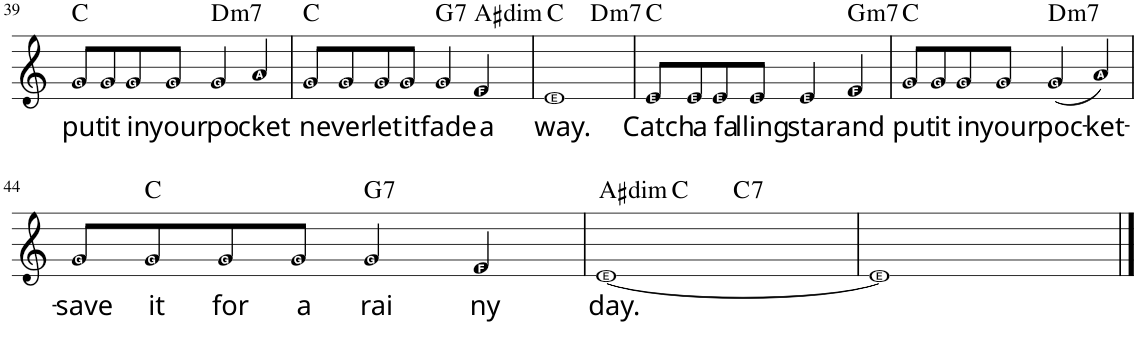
**kern	**text	**harte
*part1	*part1	*part1
*staff1	*staff1	*
*I"Piano	*	*
*I'Pno.	*	*
!!LO:PB:g=z
*clefG2	*	*
*k[]	*	*
*M4/4	*	*
=39	=39	=39
!	!LO:LY:b	!
8g/L	put	C:maj
!	!LO:LY:b	!
8g/	it	.
!	!LO:LY:b	!
8g/	in	.
!	!LO:LY:b	!
8g/J	your	.
!	!LO:LY:b	!LO:H:kt=m7
4g/	po	D:min7
!	!LO:LY:b	!
4a/	cket	.
=40	=40	=40
!	!LO:LY:b	!
8g/L	ne	C:maj
!	!LO:LY:b	!
8g/	ver	.
!	!LO:LY:b	!
8g/	let	.
!	!LO:LY:b	!
8g/J	it	.
!	!LO:LY:b	!LO:H:kt=7
4g/	fade	G:7
!	!LO:LY:b	!LO:H:kt=dim
4f/	a	A#:dim
=41	=41	=41
!	!LO:LY:b	!
*^	*	*
1e	2ryy	way.	C:maj
!	!	!	!LO:H:kt=m7
.	2ryy	.	D:min7
=42	=42	=42	=42
!	!	!LO:LY:b	!
*v	*v	*	*
8e/L	Catch	C:maj
!	!LO:LY:b	!
8e/	a	.
!	!LO:LY:b	!
8e/	fa	.
!	!LO:LY:b	!
8e/J	lling	.
!	!LO:LY:b	!
4e/	star	.
!	!LO:LY:b	!LO:H:kt=m7
4f/	and	G:min7
=43	=43	=43
!	!LO:LY:b	!
8g/L	put	C:maj
!	!LO:LY:b	!
8g/	it	.
!	!LO:LY:b	!
8g/	in	.
!	!LO:LY:b	!
8g/J	your	.
!	!LO:LY:b	!LO:H:kt=m7
(4g/	poc-	D:min7
!	!LO:LY:b	!
4a/)	-ket-	.
!!LO:LB:g=z
=44	=44	=44
!	!LO:LY:b	!
8g/L	-save	.
!	!LO:LY:b	!
8g/	it	C:maj
!	!LO:LY:b	!
8g/	for	.
!	!LO:LY:b	!
8g/J	a	.
!	!LO:LY:b	!LO:H:kt=7
4g/	rai	G:7
!	!LO:LY:b	!
4f/	ny	.
=45	=45	=45
!	!LO:LY:b	!LO:H:kt=dim
*^	*	*
*	*^	*	*
[1e	4ryy	2ryy	day.	A#:dim
.	2.ryy	.	.	C:maj
!	!	!	!	!LO:H:kt=7
.	.	2ryy	.	C:7
*v	*v	*v	*	*
=46	=46	=46
1e]	.	.
==	==	==
*-	*-	*-
